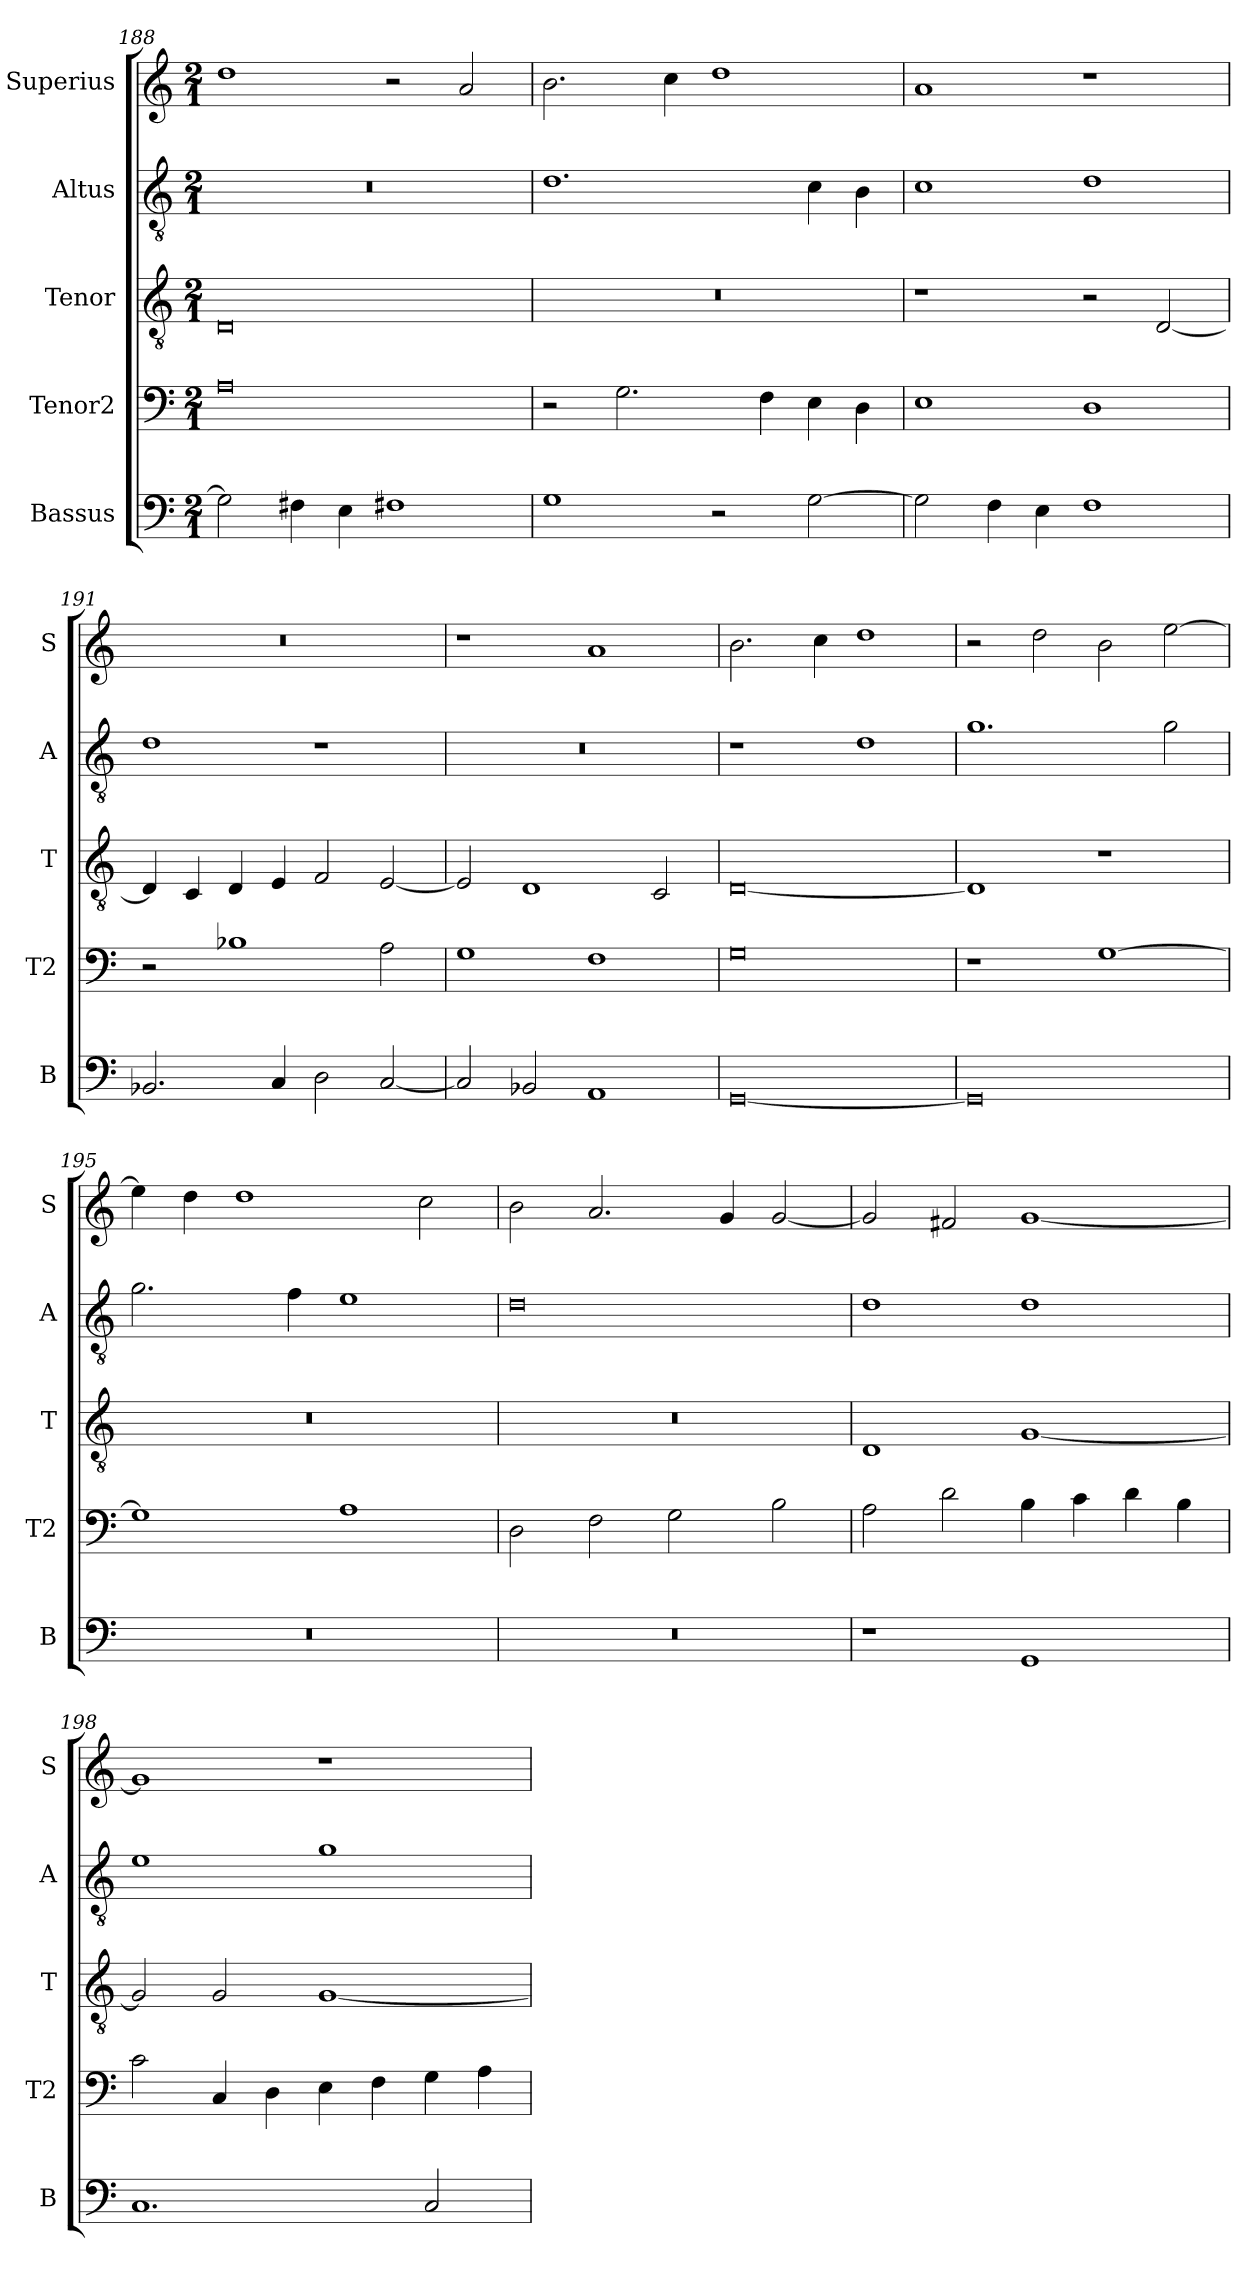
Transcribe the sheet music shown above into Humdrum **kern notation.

**kern	**kern	**kern	**kern	**kern
*part5	*part4	*part3	*part2	*part1
*staff5	*staff4	*staff3	*staff2	*staff1
*I"Bassus	*I"Tenor2	*I"Tenor	*I"Altus	*I"Superius
*I'B	*I'T2	*I'T	*I'A	*I'S
*clefF4	*clefF4	*clefGv2	*clefGv2	*clefG2
*k[]	*k[]	*k[]	*k[]	*k[]
*M2/1	*M2/1	*M2/1	*M2/1	*M2/1
=188	=188	=188	=188	=188
2G\]	0A	0D	0r	1dd
4F#X\	.	.	.	.
4E\	.	.	.	.
1F#X	.	.	.	2r
.	.	.	.	2a/
=189	=189	=189	=189	=189
1G	2r	0r	1.d	2.b\
.	2.G\	.	.	.
.	.	.	.	4cc\
2r	.	.	.	1dd
.	4F\	.	.	.
[2G\	4E\	.	4c\	.
.	4D\	.	4B\	.
=190	=190	=190	=190	=190
2G\]	1E	1r	1c	1a
4F\	.	.	.	.
4E\	.	.	.	.
1F	1D	2r	1d	1r
.	.	[2D/	.	.
=191	=191	=191	=191	=191
2.BB-X/	2r	4D/]	1d	0r
.	.	4C/	.	.
.	1B-X	4D/	.	.
4C/	.	4E/	.	.
2D\	.	2F/	1r	.
[2C/	2A\	[2E/	.	.
=192	=192	=192	=192	=192
2C/]	1G	2E/]	0r	1r
2BB-X/	.	1D	.	.
1AA	1F	.	.	1a
.	.	2C/	.	.
=193	=193	=193	=193	=193
[0GG	0G	[0D	1r	2.b\
.	.	.	.	4cc\
.	.	.	1d	1dd
=194	=194	=194	=194	=194
0GG]	1r	1D]	1.g	2r
.	.	.	.	2dd\
.	[1G	1r	.	2b\
.	.	.	2g\	[2ee\
=195	=195	=195	=195	=195
0r	1G]	0r	2.g\	4ee\]
.	.	.	.	4dd\
.	.	.	.	1dd
.	.	.	4f\	.
.	1A	.	1e	.
.	.	.	.	2cc\
=196	=196	=196	=196	=196
0r	2D\	0r	0d	2b\
.	2F\	.	.	2.a/
.	2G\	.	.	.
.	.	.	.	4g/
.	2B\	.	.	[2g/
=197	=197	=197	=197	=197
1r	2A\	1D	1d	2g/]
.	2d\	.	.	2f#X/
1GG	4B\	[1G	1d	[1g
.	4c\	.	.	.
.	4d\	.	.	.
.	4B\	.	.	.
=198	=198	=198	=198	=198
1.C	2c\	2G/]	1e	1g]
.	4C/	2G/	.	.
.	4D\	.	.	.
.	4E\	[1G	1g	1r
.	4F\	.	.	.
2C/	4G\	.	.	.
.	4A\	.	.	.
=	=	=	=	=
*-	*-	*-	*-	*-
